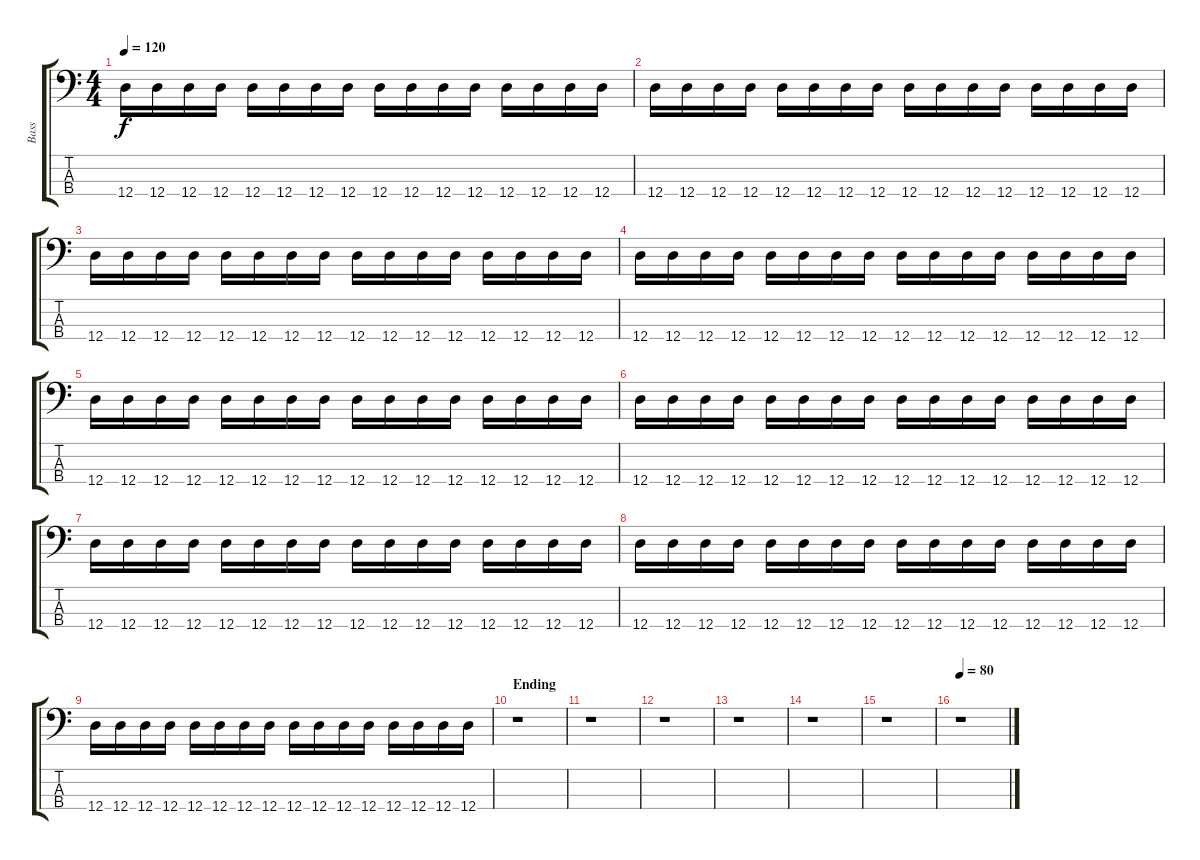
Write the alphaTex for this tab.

\track ("Bass" "Bass") {instrument electricbassfinger}
\staff {score tabs}
\tuning (F2 C2 G1 D1) {hide}
\ts (4 4)
\tempo 120
\clef f4
\ks c
12.4.16{dy f} 12.4.16 12.4.16 12.4.16 12.4.16 12.4.16 12.4.16 12.4.16 12.4.16 12.4.16 12.4.16 12.4.16 12.4.16 12.4.16 12.4.16 12.4.16 |
12.4.16 12.4.16 12.4.16 12.4.16 12.4.16 12.4.16 12.4.16 12.4.16 12.4.16 12.4.16 12.4.16 12.4.16 12.4.16 12.4.16 12.4.16 12.4.16 |
12.4.16 12.4.16 12.4.16 12.4.16 12.4.16 12.4.16 12.4.16 12.4.16 12.4.16 12.4.16 12.4.16 12.4.16 12.4.16 12.4.16 12.4.16 12.4.16 |
12.4.16 12.4.16 12.4.16 12.4.16 12.4.16 12.4.16 12.4.16 12.4.16 12.4.16 12.4.16 12.4.16 12.4.16 12.4.16 12.4.16 12.4.16 12.4.16 |
12.4.16 12.4.16 12.4.16 12.4.16 12.4.16 12.4.16 12.4.16 12.4.16 12.4.16 12.4.16 12.4.16 12.4.16 12.4.16 12.4.16 12.4.16 12.4.16 |
12.4.16 12.4.16 12.4.16 12.4.16 12.4.16 12.4.16 12.4.16 12.4.16 12.4.16 12.4.16 12.4.16 12.4.16 12.4.16 12.4.16 12.4.16 12.4.16 |
12.4.16 12.4.16 12.4.16 12.4.16 12.4.16 12.4.16 12.4.16 12.4.16 12.4.16 12.4.16 12.4.16 12.4.16 12.4.16 12.4.16 12.4.16 12.4.16 |
12.4.16{volume 5} 12.4.16 12.4.16 12.4.16 12.4.16 12.4.16 12.4.16 12.4.16 12.4.16 12.4.16 12.4.16 12.4.16 12.4.16 12.4.16 12.4.16 12.4.16 |
12.4.16{volume 0} 12.4.16 12.4.16 12.4.16 12.4.16 12.4.16 12.4.16 12.4.16 12.4.16 12.4.16 12.4.16 12.4.16 12.4.16 12.4.16 12.4.16 12.4.16 |
\section ("" "Ending")
r.1 |
r.1 |
r.1 |
r.1 |
r.1 |
r.1 |
\tempo 80
r.1
